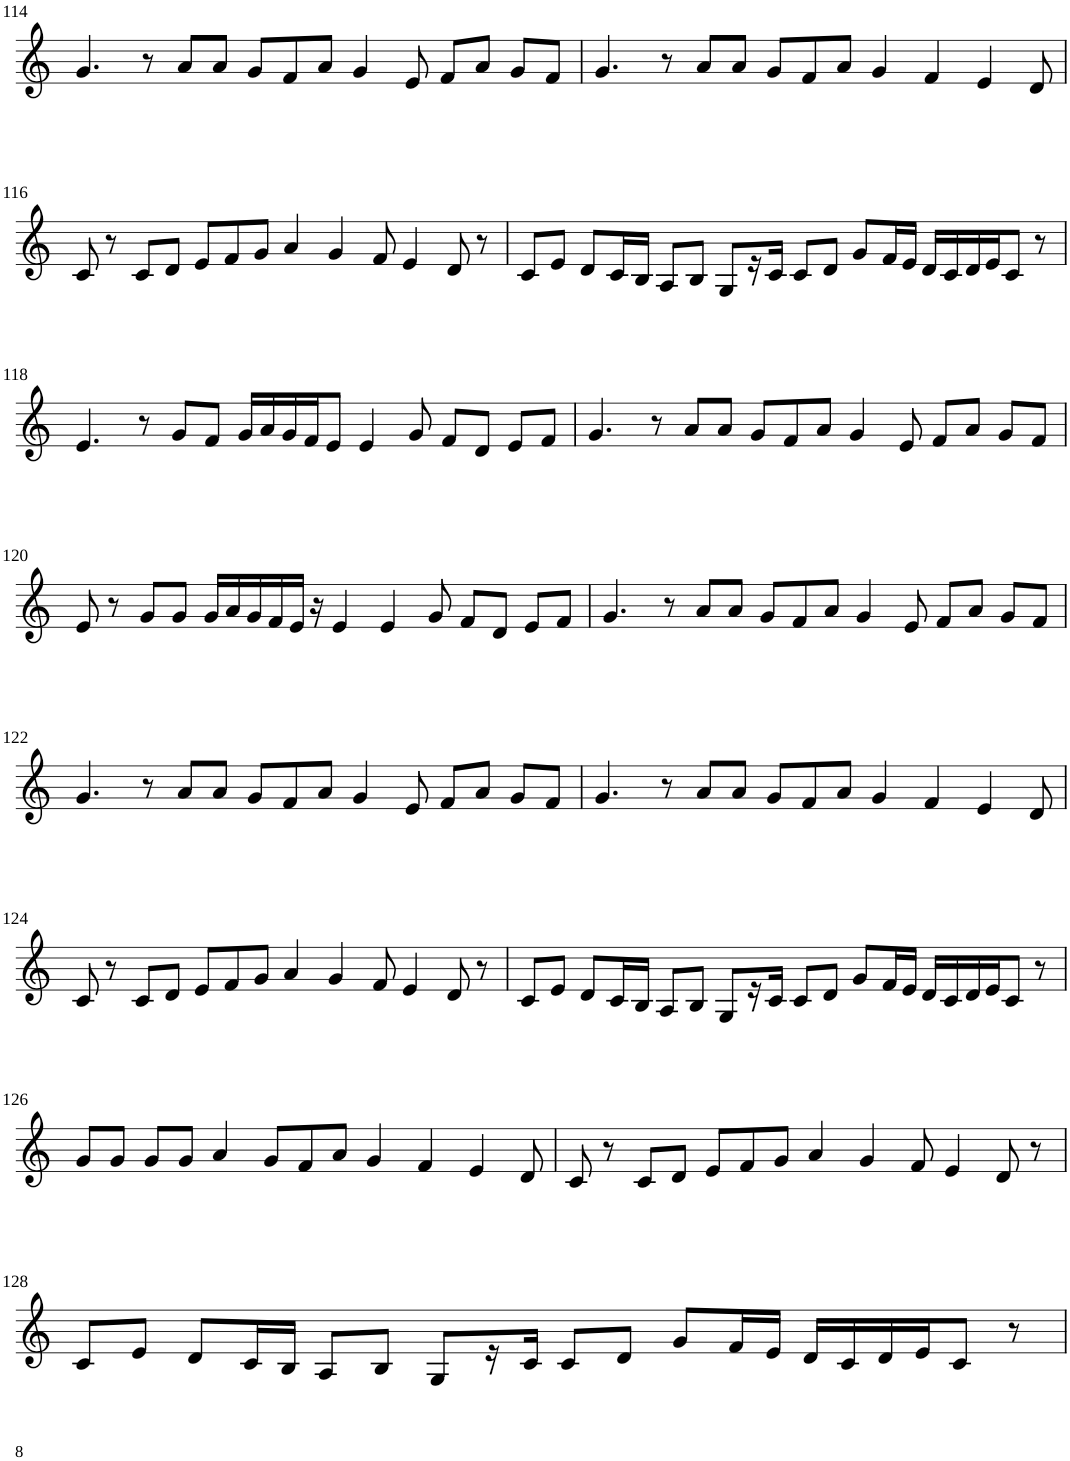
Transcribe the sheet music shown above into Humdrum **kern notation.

**kern
*part1
*staff1
*I"Violin
!!LO:PB:g=z
*clefG2
*k[]
*M8/4
=114
4.g/
8r
8a/L
8a/J
8g/L
8f/
8a/J
4g/
8e/
8f/L
8a/J
8g/L
8f/J
=115
4.g/
8r
8a/L
8a/J
8g/L
8f/
8a/J
4g/
4f/
4e/
8d/
!!LO:LB:g=z
=116
8c/
8r
8c/L
8d/J
8e/L
8f/
8g/J
4a/
4g/
8f/
4e/
8d/
8r
=117
8c/L
8e/J
8d/L
16c/L
16B/JJ
8A/L
8B/J
8G/L
16r
16c/JJ
8c/L
8d/J
8g/L
16f/L
16e/JJ
16d/LL
16c/
16d/
16e/J
8c/J
8r
!!LO:LB:g=z
=118
4.e/
8r
8g/L
8f/J
16g/LL
16a/
16g/
16f/J
8e/J
4e/
8g/
8f/L
8d/J
8e/L
8f/J
=119
4.g/
8r
8a/L
8a/J
8g/L
8f/
8a/J
4g/
8e/
8f/L
8a/J
8g/L
8f/J
!!LO:LB:g=z
=120
8e/
8r
8g/L
8g/J
16g/LL
16a/
16g/
16f/
16e/JJ
16r
4e/
4e/
8g/
8f/L
8d/J
8e/L
8f/J
=121
4.g/
8r
8a/L
8a/J
8g/L
8f/
8a/J
4g/
8e/
8f/L
8a/J
8g/L
8f/J
!!LO:LB:g=z
=122
4.g/
8r
8a/L
8a/J
8g/L
8f/
8a/J
4g/
8e/
8f/L
8a/J
8g/L
8f/J
=123
4.g/
8r
8a/L
8a/J
8g/L
8f/
8a/J
4g/
4f/
4e/
8d/
!!LO:LB:g=z
=124
8c/
8r
8c/L
8d/J
8e/L
8f/
8g/J
4a/
4g/
8f/
4e/
8d/
8r
=125
8c/L
8e/J
8d/L
16c/L
16B/JJ
8A/L
8B/J
8G/L
16r
16c/JJ
8c/L
8d/J
8g/L
16f/L
16e/JJ
16d/LL
16c/
16d/
16e/J
8c/J
8r
!!LO:LB:g=z
=126
8g/L
8g/J
8g/L
8g/J
4a/
8g/L
8f/
8a/J
4g/
4f/
4e/
8d/
=127
8c/
8r
8c/L
8d/J
8e/L
8f/
8g/J
4a/
4g/
8f/
4e/
8d/
8r
!!LO:LB:g=z
=128
8c/L
8e/J
8d/L
16c/L
16B/JJ
8A/L
8B/J
8G/L
16r
16c/JJ
8c/L
8d/J
8g/L
16f/L
16e/JJ
16d/LL
16c/
16d/
16e/J
8c/J
8r
=
*-
